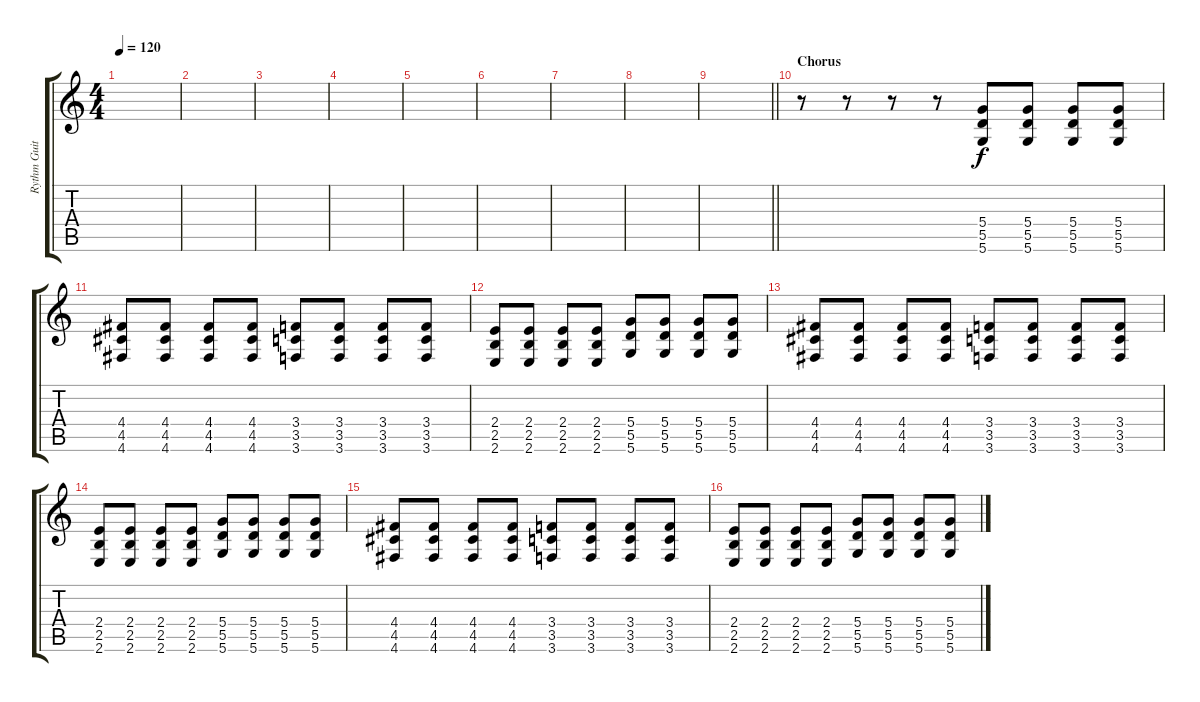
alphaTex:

\track ("Rythm Guitar(Patrick Stump)" "Rythm Guit") {instrument overdrivenguitar}
\staff {score tabs}
\tuning (E4 B3 G3 D3 A2 D2) {hide}
\ts (4 4)
\tempo 120
\clef g2
\ks c
|
|
|
|
|
|
|
|
\barLineRight lightlight
|
\section ("" "Chorus")
r.8 r.8 r.8 r.8 (5.4 5.5 5.6).8 (5.4 5.5 5.6).8 (5.4 5.5 5.6).8 (5.4 5.5 5.6).8 |
(4.4 4.5 4.6).8 (4.4 4.5 4.6).8 (4.4 4.5 4.6).8 (4.4 4.5 4.6).8 (3.4 3.5 3.6).8 (3.4 3.5 3.6).8 (3.4 3.5 3.6).8 (3.4 3.5 3.6).8 |
(2.4 2.5 2.6).8 (2.4 2.5 2.6).8 (2.4 2.5 2.6).8 (2.4 2.5 2.6).8 (5.4 5.5 5.6).8 (5.4 5.5 5.6).8 (5.4 5.5 5.6).8 (5.4 5.5 5.6).8 |
(4.4 4.5 4.6).8 (4.4 4.5 4.6).8 (4.4 4.5 4.6).8 (4.4 4.5 4.6).8 (3.4 3.5 3.6).8 (3.4 3.5 3.6).8 (3.4 3.5 3.6).8 (3.4 3.5 3.6).8 |
(2.4 2.5 2.6).8 (2.4 2.5 2.6).8 (2.4 2.5 2.6).8 (2.4 2.5 2.6).8 (5.4 5.5 5.6).8 (5.4 5.5 5.6).8 (5.4 5.5 5.6).8 (5.4 5.5 5.6).8 |
(4.4 4.5 4.6).8 (4.4 4.5 4.6).8 (4.4 4.5 4.6).8 (4.4 4.5 4.6).8 (3.4 3.5 3.6).8 (3.4 3.5 3.6).8 (3.4 3.5 3.6).8 (3.4 3.5 3.6).8 |
(2.4 2.5 2.6).8 (2.4 2.5 2.6).8 (2.4 2.5 2.6).8 (2.4 2.5 2.6).8 (5.4 5.5 5.6).8 (5.4 5.5 5.6).8 (5.4 5.5 5.6).8 (5.4 5.5 5.6).8
